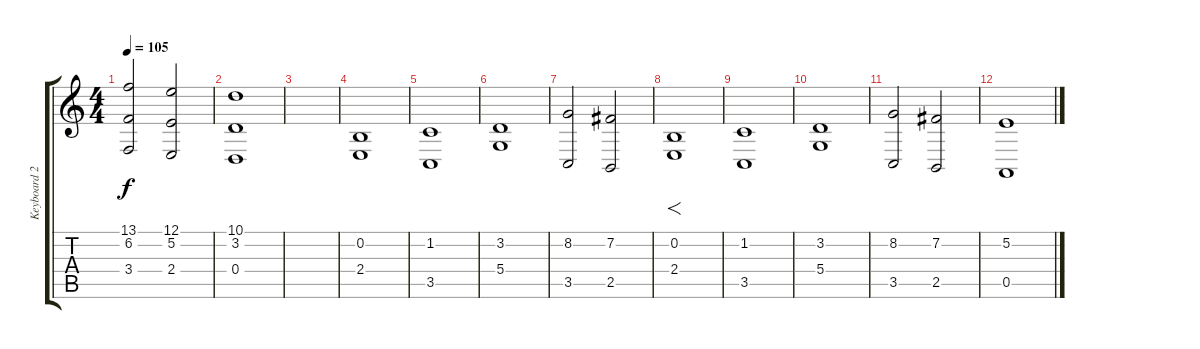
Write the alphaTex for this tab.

\track ("Keyboard 2" "Keyboard 2") {instrument stringensemble1}
\staff {score tabs}
\tuning (E4 B3 G3 D3 A2 E2) {hide}
\ts (4 4)
\tempo 105
\clef g2
\ks c
(13.1 6.2 3.4).2{dy f} (12.1 5.2 2.4).2 |
(10.1 3.2 0.4).1 |
|
(0.2 2.4).1 |
(1.2 3.5).1 |
(3.2 5.4).1 |
(8.2 3.5).2 (7.2 2.5).2 |
(0.2 2.4).1{f} |
(1.2 3.5).1 |
(3.2 5.4).1 |
(8.2 3.5).2 (7.2 2.5).2 |
(5.2 0.5).1
